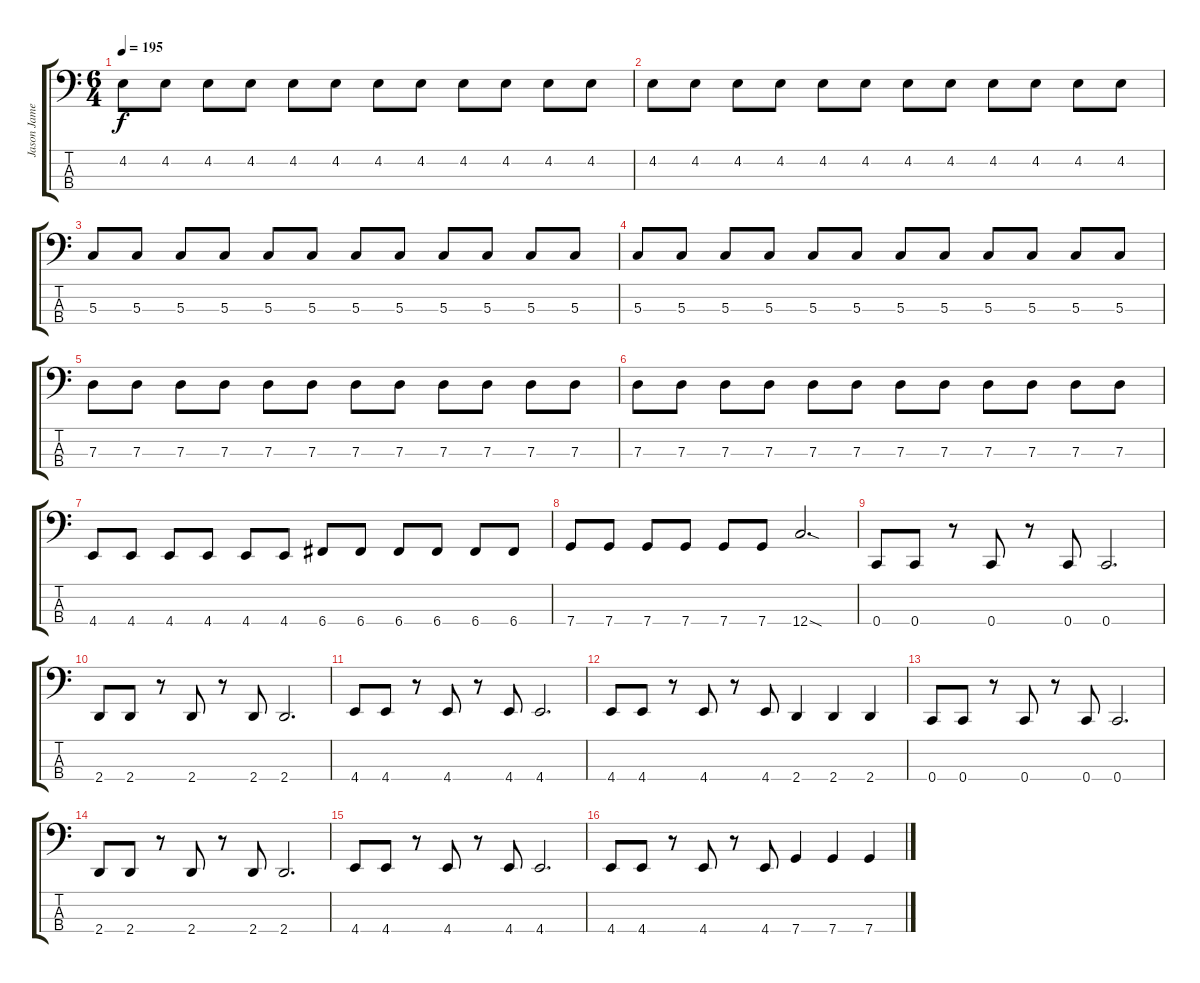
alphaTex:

\track ("Jason James" "Jason Jame") {instrument electricbasspick}
\staff {score tabs}
\tuning (F2 C2 G1 C1) {hide}
\ts (6 4)
\tempo 195
\clef f4
\ks c
4.2.8{dy f} 4.2.8 4.2.8 4.2.8 4.2.8 4.2.8 4.2.8 4.2.8 4.2.8 4.2.8 4.2.8 4.2.8 |
4.2.8 4.2.8 4.2.8 4.2.8 4.2.8 4.2.8 4.2.8 4.2.8 4.2.8 4.2.8 4.2.8 4.2.8 |
5.3.8 5.3.8 5.3.8 5.3.8 5.3.8 5.3.8 5.3.8 5.3.8 5.3.8 5.3.8 5.3.8 5.3.8 |
5.3.8 5.3.8 5.3.8 5.3.8 5.3.8 5.3.8 5.3.8 5.3.8 5.3.8 5.3.8 5.3.8 5.3.8 |
7.3.8 7.3.8 7.3.8 7.3.8 7.3.8 7.3.8 7.3.8 7.3.8 7.3.8 7.3.8 7.3.8 7.3.8 |
7.3.8 7.3.8 7.3.8 7.3.8 7.3.8 7.3.8 7.3.8 7.3.8 7.3.8 7.3.8 7.3.8 7.3.8 |
4.4.8 4.4.8 4.4.8 4.4.8 4.4.8 4.4.8 6.4.8 6.4.8 6.4.8 6.4.8 6.4.8 6.4.8 |
7.4.8 7.4.8 7.4.8 7.4.8 7.4.8 7.4.8 12.4{sod}.2{d} |
0.4.8 0.4.8 r.8 0.4.8 r.8 0.4.8 0.4.2{d} |
2.4.8 2.4.8 r.8 2.4.8 r.8 2.4.8 2.4.2{d} |
4.4.8 4.4.8 r.8 4.4.8 r.8 4.4.8 4.4.2{d} |
4.4.8 4.4.8 r.8 4.4.8 r.8 4.4.8 2.4.4 2.4.4 2.4.4 |
0.4.8 0.4.8 r.8 0.4.8 r.8 0.4.8 0.4.2{d} |
2.4.8 2.4.8 r.8 2.4.8 r.8 2.4.8 2.4.2{d} |
4.4.8 4.4.8 r.8 4.4.8 r.8 4.4.8 4.4.2{d} |
4.4.8 4.4.8 r.8 4.4.8 r.8 4.4.8 7.4.4 7.4.4 7.4.4
